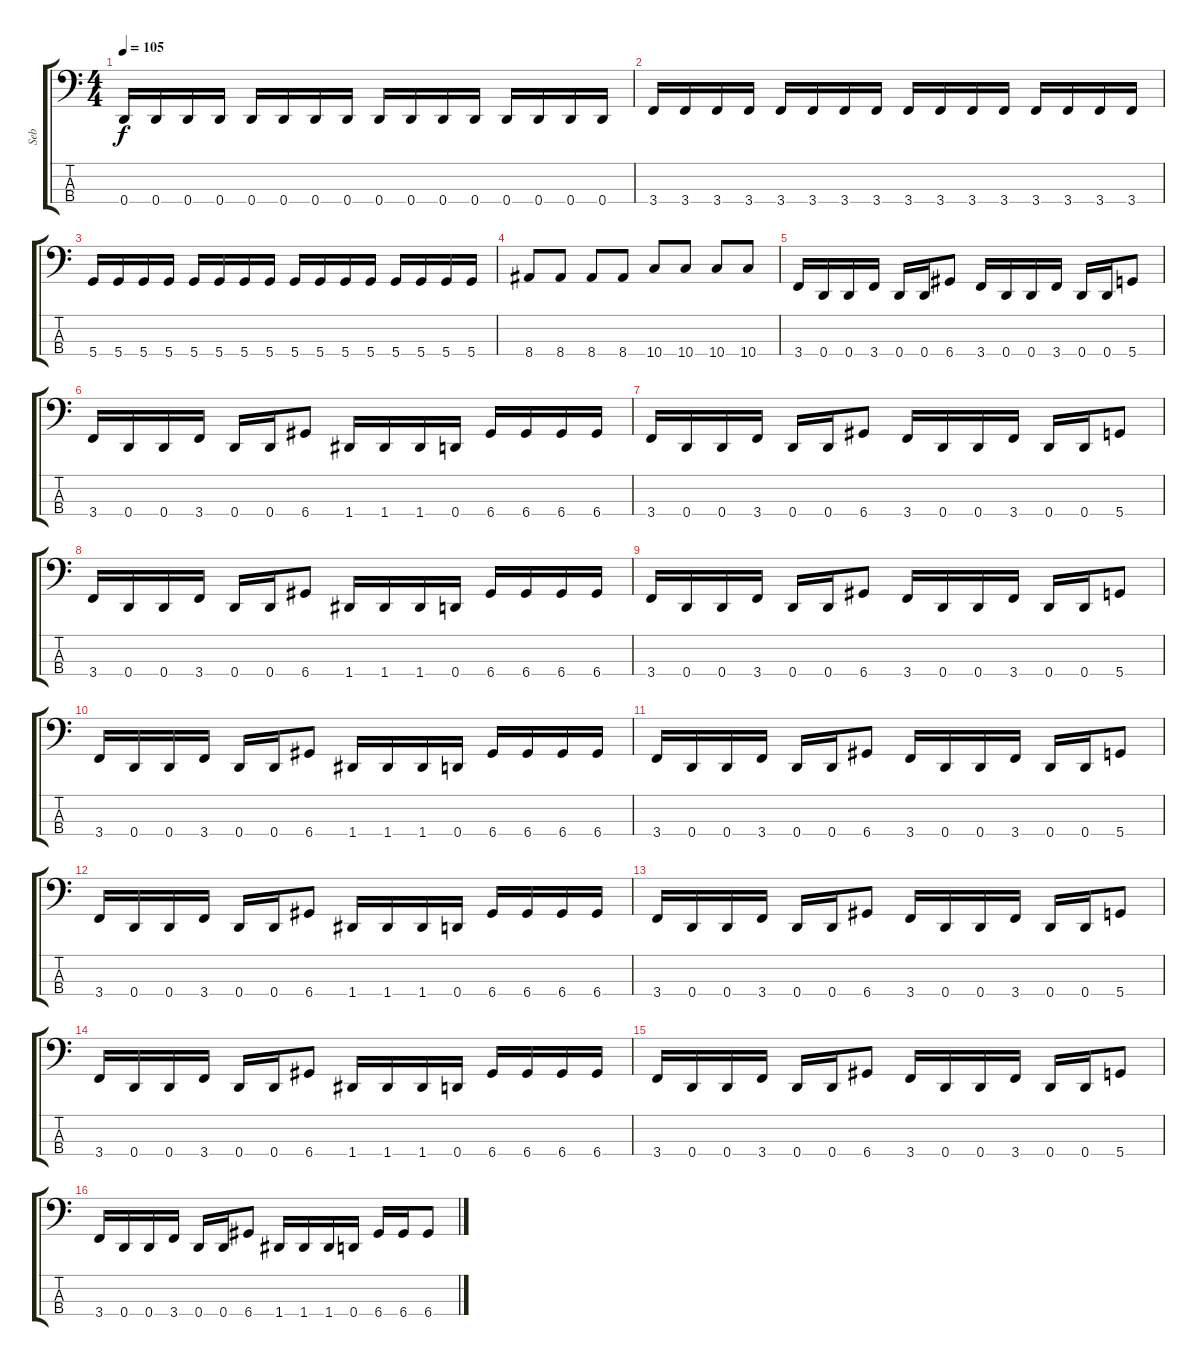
\track ("Seb" "Seb") {instrument electricbasspick}
\staff {score tabs}
\tuning (G2 D2 A1 D1) {hide}
\ts (4 4)
\tempo 105
\clef f4
\ks c
0.4.16{dy f} 0.4.16 0.4.16 0.4.16 0.4.16 0.4.16 0.4.16 0.4.16 0.4.16 0.4.16 0.4.16 0.4.16 0.4.16 0.4.16 0.4.16 0.4.16 |
3.4.16 3.4.16 3.4.16 3.4.16 3.4.16 3.4.16 3.4.16 3.4.16 3.4.16 3.4.16 3.4.16 3.4.16 3.4.16 3.4.16 3.4.16 3.4.16 |
5.4.16 5.4.16 5.4.16 5.4.16 5.4.16 5.4.16 5.4.16 5.4.16 5.4.16 5.4.16 5.4.16 5.4.16 5.4.16 5.4.16 5.4.16 5.4.16 |
8.4.8 8.4.8 8.4.8 8.4.8 10.4.8 10.4.8 10.4.8 10.4.8 |
3.4.16 0.4.16 0.4.16 3.4.16 0.4.16 0.4.16 6.4.8 3.4.16 0.4.16 0.4.16 3.4.16 0.4.16 0.4.16 5.4.8 |
3.4.16 0.4.16 0.4.16 3.4.16 0.4.16 0.4.16 6.4.8 1.4.16 1.4.16 1.4.16 0.4.16 6.4.16 6.4.16 6.4.16 6.4.16 |
3.4.16 0.4.16 0.4.16 3.4.16 0.4.16 0.4.16 6.4.8 3.4.16 0.4.16 0.4.16 3.4.16 0.4.16 0.4.16 5.4.8 |
3.4.16 0.4.16 0.4.16 3.4.16 0.4.16 0.4.16 6.4.8 1.4.16 1.4.16 1.4.16 0.4.16 6.4.16 6.4.16 6.4.16 6.4.16 |
3.4.16 0.4.16 0.4.16 3.4.16 0.4.16 0.4.16 6.4.8 3.4.16 0.4.16 0.4.16 3.4.16 0.4.16 0.4.16 5.4.8 |
3.4.16 0.4.16 0.4.16 3.4.16 0.4.16 0.4.16 6.4.8 1.4.16 1.4.16 1.4.16 0.4.16 6.4.16 6.4.16 6.4.16 6.4.16 |
3.4.16 0.4.16 0.4.16 3.4.16 0.4.16 0.4.16 6.4.8 3.4.16 0.4.16 0.4.16 3.4.16 0.4.16 0.4.16 5.4.8 |
3.4.16 0.4.16 0.4.16 3.4.16 0.4.16 0.4.16 6.4.8 1.4.16 1.4.16 1.4.16 0.4.16 6.4.16 6.4.16 6.4.16 6.4.16 |
3.4.16 0.4.16 0.4.16 3.4.16 0.4.16 0.4.16 6.4.8 3.4.16 0.4.16 0.4.16 3.4.16 0.4.16 0.4.16 5.4.8 |
3.4.16 0.4.16 0.4.16 3.4.16 0.4.16 0.4.16 6.4.8 1.4.16 1.4.16 1.4.16 0.4.16 6.4.16 6.4.16 6.4.16 6.4.16 |
3.4.16 0.4.16 0.4.16 3.4.16 0.4.16 0.4.16 6.4.8 3.4.16 0.4.16 0.4.16 3.4.16 0.4.16 0.4.16 5.4.8 |
3.4.16 0.4.16 0.4.16 3.4.16 0.4.16 0.4.16 6.4.8 1.4.16 1.4.16 1.4.16 0.4.16 6.4.16 6.4.16 6.4.8
